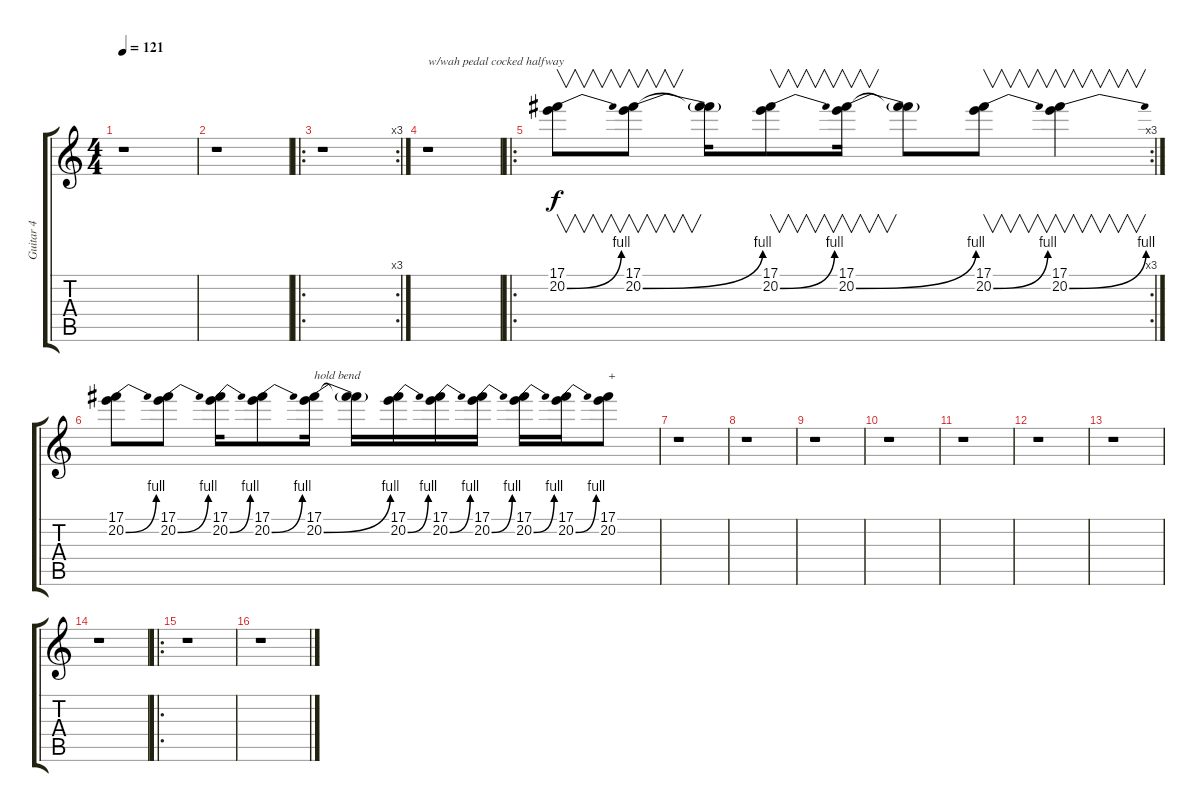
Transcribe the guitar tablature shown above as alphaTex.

\track ("Guitar 4" "Guitar 4") {instrument distortionguitar}
\staff {score tabs}
\tuning (Db4 Ab3 E3 B2 Gb2 B1) {hide}
\ts (4 4)
\tempo 121
\clef g2
\ks c
r.1{dy f} |
r.1 |
\ro
\rc 3
r.1 |
r.1{txt "w/wah pedal cocked halfway"} |
\ro
\rc 3
(17.1 20.2{be (bend 0 0 60 4)}).8{v} (17.1 20.2{be (bend 0 0 60 4)}).8{v} (17.1{t} 20.2{t}).16 (17.1 20.2{be (bend 0 0 60 4)}).8{v} (17.1 20.2{be (bend 0 0 60 4)}).16{v} (17.1{t} 20.2{t}).8 (17.1 20.2{be (bend 0 0 60 4)}).8{v} (17.1 20.2{be (bend 0 0 60 4)}).4{v} |
(17.1 20.2{be (bend 0 0 60 4)}).8 (17.1 20.2{be (bend 0 0 60 4)}).8 (17.1 20.2{be (bend 0 0 60 4)}).16 (17.1 20.2{be (bend 0 0 60 4)}).8 (17.1 20.2{be (bend 0 0 60 4)}).16{txt "hold bend"} (17.1{t} 20.2{t}).16 (17.1 20.2{be (bend 0 0 60 4)}).16 (17.1 20.2{be (bend 0 0 60 4)}).16 (17.1 20.2{be (bend 0 0 60 4)}).16 (17.1 20.2{be (bend 0 0 60 4)}).16 (17.1 20.2{be (bend 0 0 60 4)}).16 (17.1 20.2).8{txt "+"} |
r.1 |
r.1 |
r.1 |
r.1 |
r.1 |
r.1 |
r.1 |
r.1 |
\ro
r.1 |
r.1
